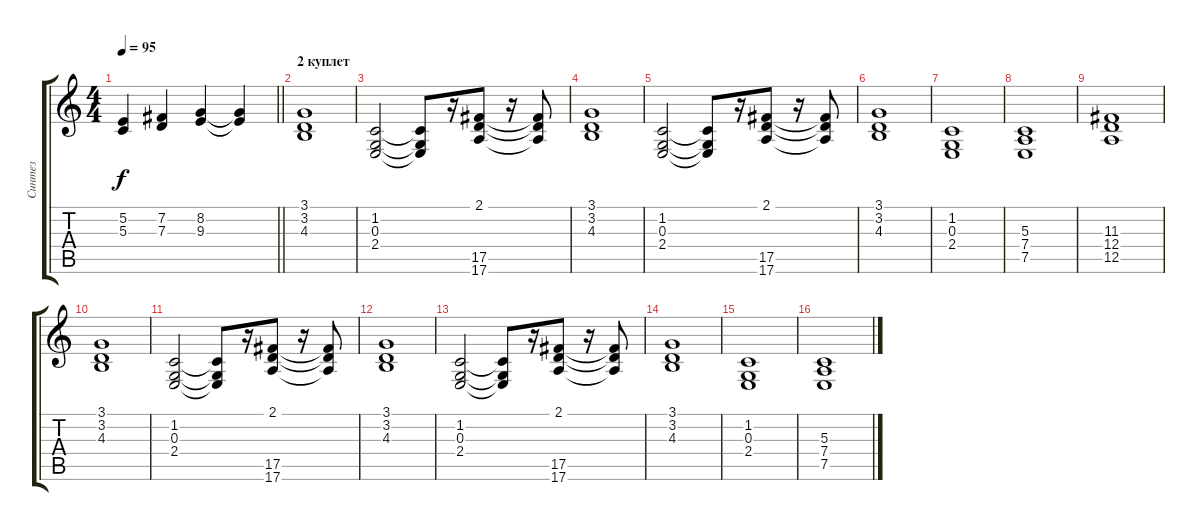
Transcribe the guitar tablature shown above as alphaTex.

\track ("Синтез" "Синтез") {instrument lead2sawtooth}
\staff {score tabs}
\tuning (E4 B3 G3 D3 A2 E2) {hide}
\ts (4 4)
\tempo 95
\clef g2
\barLineRight lightlight
\ks c
(5.2 5.3).4{dy f} (7.2 7.3).4 (8.2 9.3).4 (8.2{t} 9.3{t}).4 |
\section ("" "2 куплет")
(3.1 3.2 4.3).1 |
(1.2 0.3 2.4).2 (1.2{t} 0.3{t} 2.4{t}).8 r.16 (2.1 17.5 17.6).8 r.16 (2.1{t} 17.5{t} 17.6{t}).8 |
(3.1 3.2 4.3).1 |
(1.2 0.3 2.4).2 (1.2{t} 0.3{t} 2.4{t}).8 r.16 (2.1 17.5 17.6).8 r.16 (2.1{t} 17.5{t} 17.6{t}).8 |
(3.1 3.2 4.3).1 |
(1.2 0.3 2.4).1 |
(5.3 7.4 7.5).1 |
(11.3 12.4 12.5).1 |
(3.1 3.2 4.3).1 |
(1.2 0.3 2.4).2 (1.2{t} 0.3{t} 2.4{t}).8 r.16 (2.1 17.5 17.6).8 r.16 (2.1{t} 17.5{t} 17.6{t}).8 |
(3.1 3.2 4.3).1 |
(1.2 0.3 2.4).2 (1.2{t} 0.3{t} 2.4{t}).8 r.16 (2.1 17.5 17.6).8 r.16 (2.1{t} 17.5{t} 17.6{t}).8 |
(3.1 3.2 4.3).1 |
(1.2 0.3 2.4).1 |
(5.3 7.4 7.5).1
